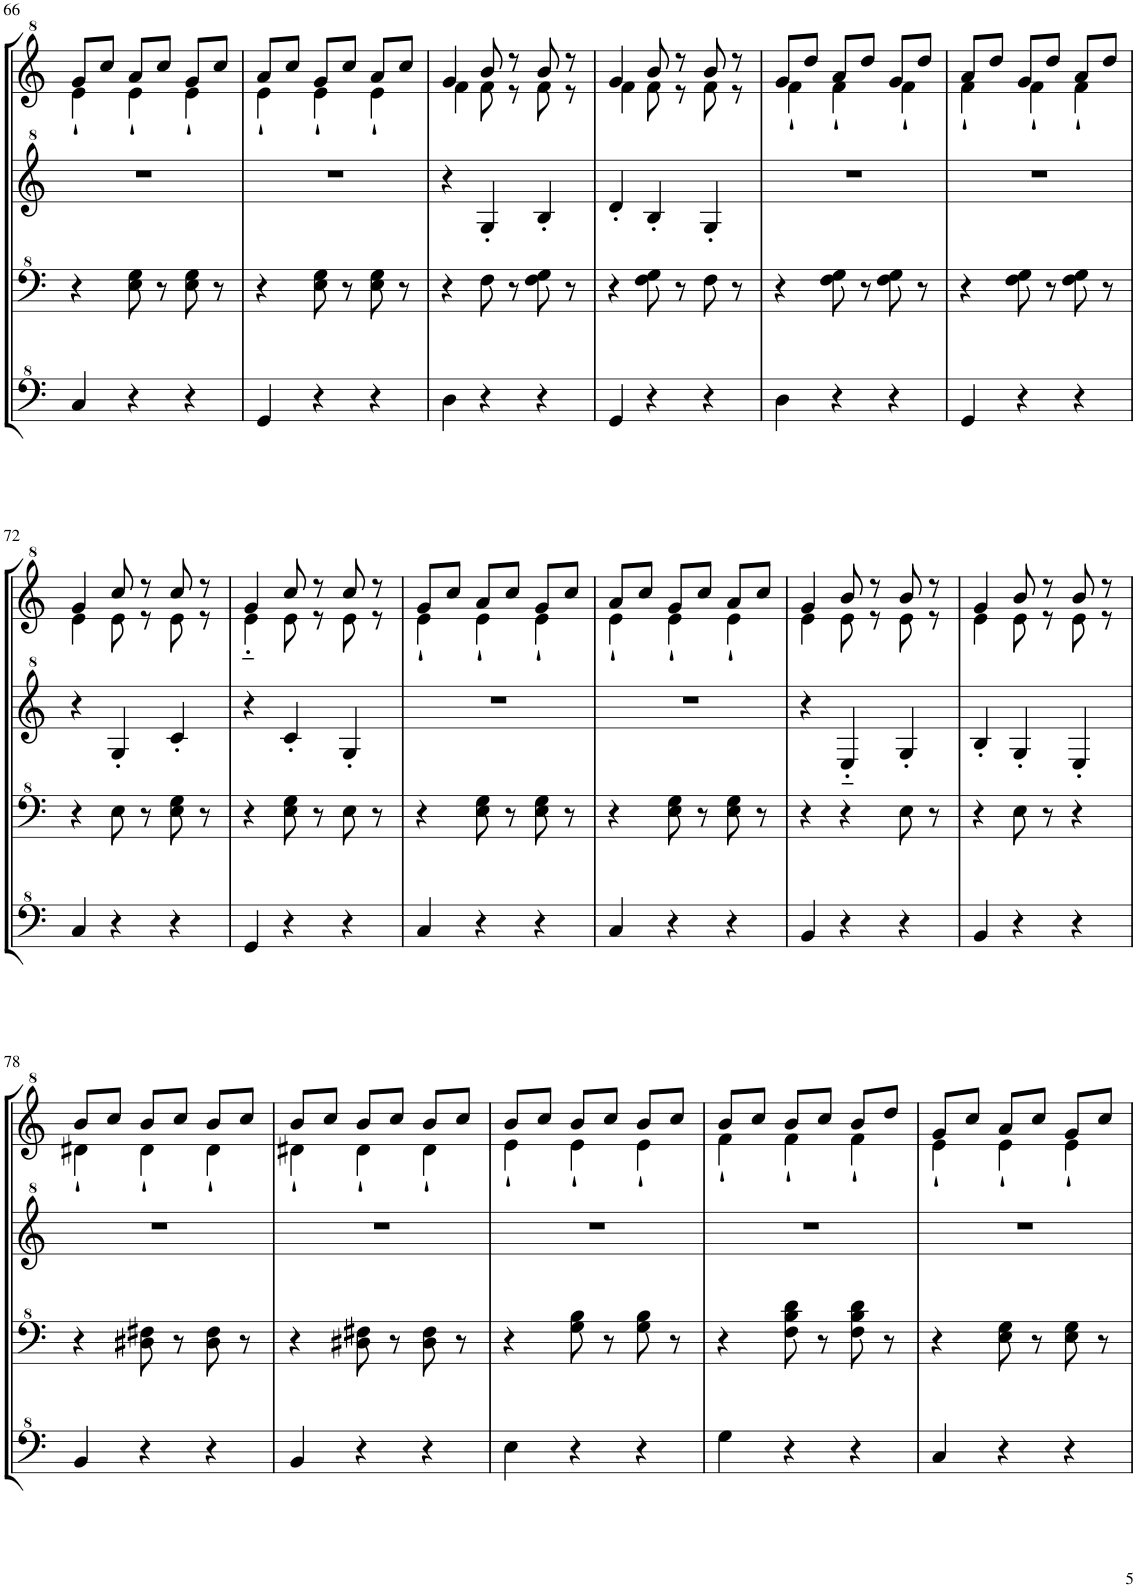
**kern	**kern	**kern	**kern
*part1	*part1	*part1	*part1
*staff4	*staff3	*staff2	*staff1
*I"Model III	*	*	*
!!LO:PB:g=z
*clefF^4	*clefF^4	*clefG^2	*clefG^2
*k[]	*k[]	*k[]	*k[]
*M3/4	*M3/4	*M3/4	*M3/4
=66	=66	=66	=66
*	*	*	*^
4c/	4r	2.r	8gg/L	4ee`\
.	.	.	8ccc/J	.
4r	8e\ 8g\	.	8aa/L	4ee`\
.	8r	.	8ccc/J	.
4r	8e\ 8g\	.	8gg/L	4ee`\
.	8r	.	8ccc/J	.
=67	=67	=67	=67	=67
4G/	4r	2.r	8aa/L	4ee`\
.	.	.	8ccc/J	.
4r	8e\ 8g\	.	8gg/L	4ee`\
.	8r	.	8ccc/J	.
4r	8e\ 8g\	.	8aa/L	4ee`\
.	8r	.	8ccc/J	.
=68	=68	=68	=68	=68
4d\	4r	4r	4gg/	4ff\
4r	8f\	4g'/	8bb/	8ff\
.	8r	.	8r	8r
4r	8f\ 8g\	4b'/	8bb/	8ff\
.	8r	.	8r	8r
=69	=69	=69	=69	=69
4G/	4r	4dd'/	4gg/	4ff\
4r	8f\ 8g\	4b'/	8bb/	8ff\
.	8r	.	8r	8r
4r	8f\	4g'/	8bb/	8ff\
.	8r	.	8r	8r
=70	=70	=70	=70	=70
4d\	4r	2.r	8gg/L	4ff`\
.	.	.	8ddd/J	.
4r	8f\ 8g\	.	8aa/L	4ff`\
.	8r	.	8ddd/J	.
4r	8f\ 8g\	.	8gg/L	4ff`\
.	8r	.	8ddd/J	.
=71	=71	=71	=71	=71
4G/	4r	2.r	8aa/L	4ff`\
.	.	.	8ddd/J	.
4r	8f\ 8g\	.	8gg/L	4ff`\
.	8r	.	8ddd/J	.
4r	8f\ 8g\	.	8aa/L	4ff`\
.	8r	.	8ddd/J	.
!!LO:LB:g=z	!!
=72	=72	=72	=72	=72
4c/	4r	4r	4gg/	4ee\
4r	8e\	4g'/	8ccc/	8ee\
.	8r	.	8r	8r
4r	8e\ 8g\	4cc'/	8ccc/	8ee\
.	8r	.	8r	8r
=73	=73	=73	=73	=73
4G/	4r	4r	4gg/	4ee'~\
4r	8e\ 8g\	4cc'/	8ccc/	8ee\
.	8r	.	8r	8r
4r	8e\	4g'/	8ccc/	8ee\
.	8r	.	8r	8r
=74	=74	=74	=74	=74
4c/	4r	2.r	8gg/L	4ee`\
.	.	.	8ccc/J	.
4r	8e\ 8g\	.	8aa/L	4ee`\
.	8r	.	8ccc/J	.
4r	8e\ 8g\	.	8gg/L	4ee`\
.	8r	.	8ccc/J	.
=75	=75	=75	=75	=75
4c/	4r	2.r	8aa/L	4ee`\
.	.	.	8ccc/J	.
4r	8e\ 8g\	.	8gg/L	4ee`\
.	8r	.	8ccc/J	.
4r	8e\ 8g\	.	8aa/L	4ee`\
.	8r	.	8ccc/J	.
=76	=76	=76	=76	=76
4B/	4r	4r	4gg/	4ee\
4r	4r	4e'~/	8bb/	8ee\
.	.	.	8r	8r
4r	8e\	4g'/	8bb/	8ee\
.	8r	.	8r	8r
=77	=77	=77	=77	=77
4B/	4r	4b'/	4gg/	4ee\
4r	8e\	4g'/	8bb/	8ee\
.	8r	.	8r	8r
4r	4r	4e'/	8bb/	8ee\
.	.	.	8r	8r
!!LO:LB:g=z	!!
=78	=78	=78	=78	=78
4B/	4r	2.r	8bb/L	4dd#X`\
.	.	.	8ccc/J	.
4r	8d#X\ 8f#X\	.	8bb/L	4dd#`\
.	8r	.	8ccc/J	.
4r	8d#\ 8f#\	.	8bb/L	4dd#`\
.	8r	.	8ccc/J	.
=79	=79	=79	=79	=79
4B/	4r	2.r	8bb/L	4dd#X`\
.	.	.	8ccc/J	.
4r	8d#X\ 8f#X\	.	8bb/L	4dd#`\
.	8r	.	8ccc/J	.
4r	8d#\ 8f#\	.	8bb/L	4dd#`\
.	8r	.	8ccc/J	.
=80	=80	=80	=80	=80
4e\	4r	2.r	8bb/L	4ee`\
.	.	.	8ccc/J	.
4r	8g\ 8b\	.	8bb/L	4ee`\
.	8r	.	8ccc/J	.
4r	8g\ 8b\	.	8bb/L	4ee`\
.	8r	.	8ccc/J	.
=81	=81	=81	=81	=81
4g\	4r	2.r	8bb/L	4ff`\
.	.	.	8ccc/J	.
4r	8f\ 8b\ 8dd\	.	8bb/L	4ff`\
.	8r	.	8ccc/J	.
4r	8f\ 8b\ 8dd\	.	8bb/L	4ff`\
.	8r	.	8ddd/J	.
=82	=82	=82	=82	=82
4c/	4r	2.r	8gg/L	4ee`\
.	.	.	8ccc/J	.
4r	8e\ 8g\	.	8aa/L	4ee`\
.	8r	.	8ccc/J	.
4r	8e\ 8g\	.	8gg/L	4ee`\
.	8r	.	8ccc/J	.
*	*	*	*v	*v
=	=	=	=
*-	*-	*-	*-
